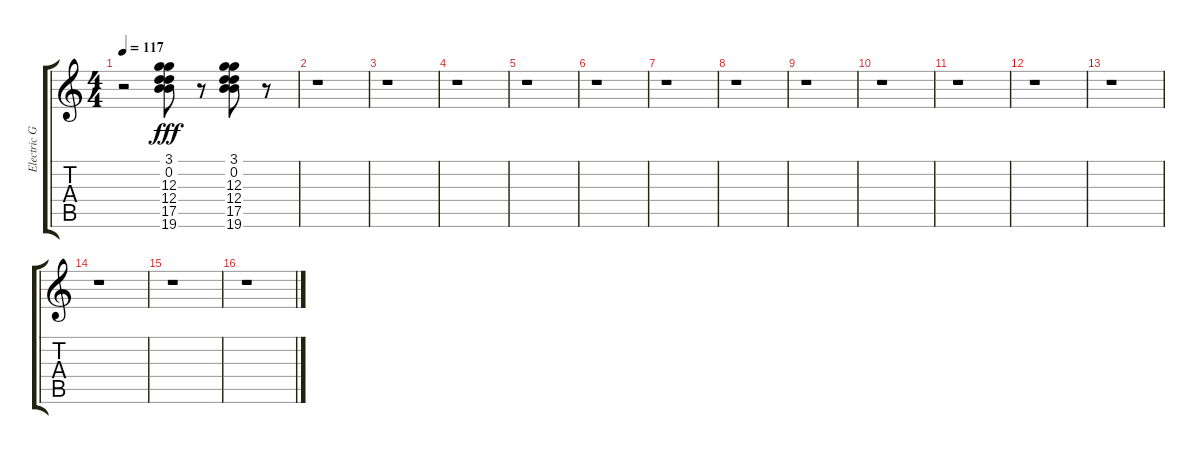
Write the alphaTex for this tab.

\track ("Electric Guitar" "Electric G") {instrument electricguitarmuted}
\staff {score tabs}
\tuning (E4 B3 G3 D3 A2 E2) {hide}
\ts (4 4)
\tempo 117
\clef g2
\ks c
r.2{dy fff} (3.1 0.2 12.3 12.4 17.5 19.6).8 r.8 (3.1 0.2 12.3 12.4 17.5 19.6).8 r.8 |
r.1 |
r.1 |
r.1 |
r.1 |
r.1 |
r.1 |
r.1 |
r.1 |
r.1 |
r.1 |
r.1 |
r.1 |
r.1 |
r.1 |
r.1
